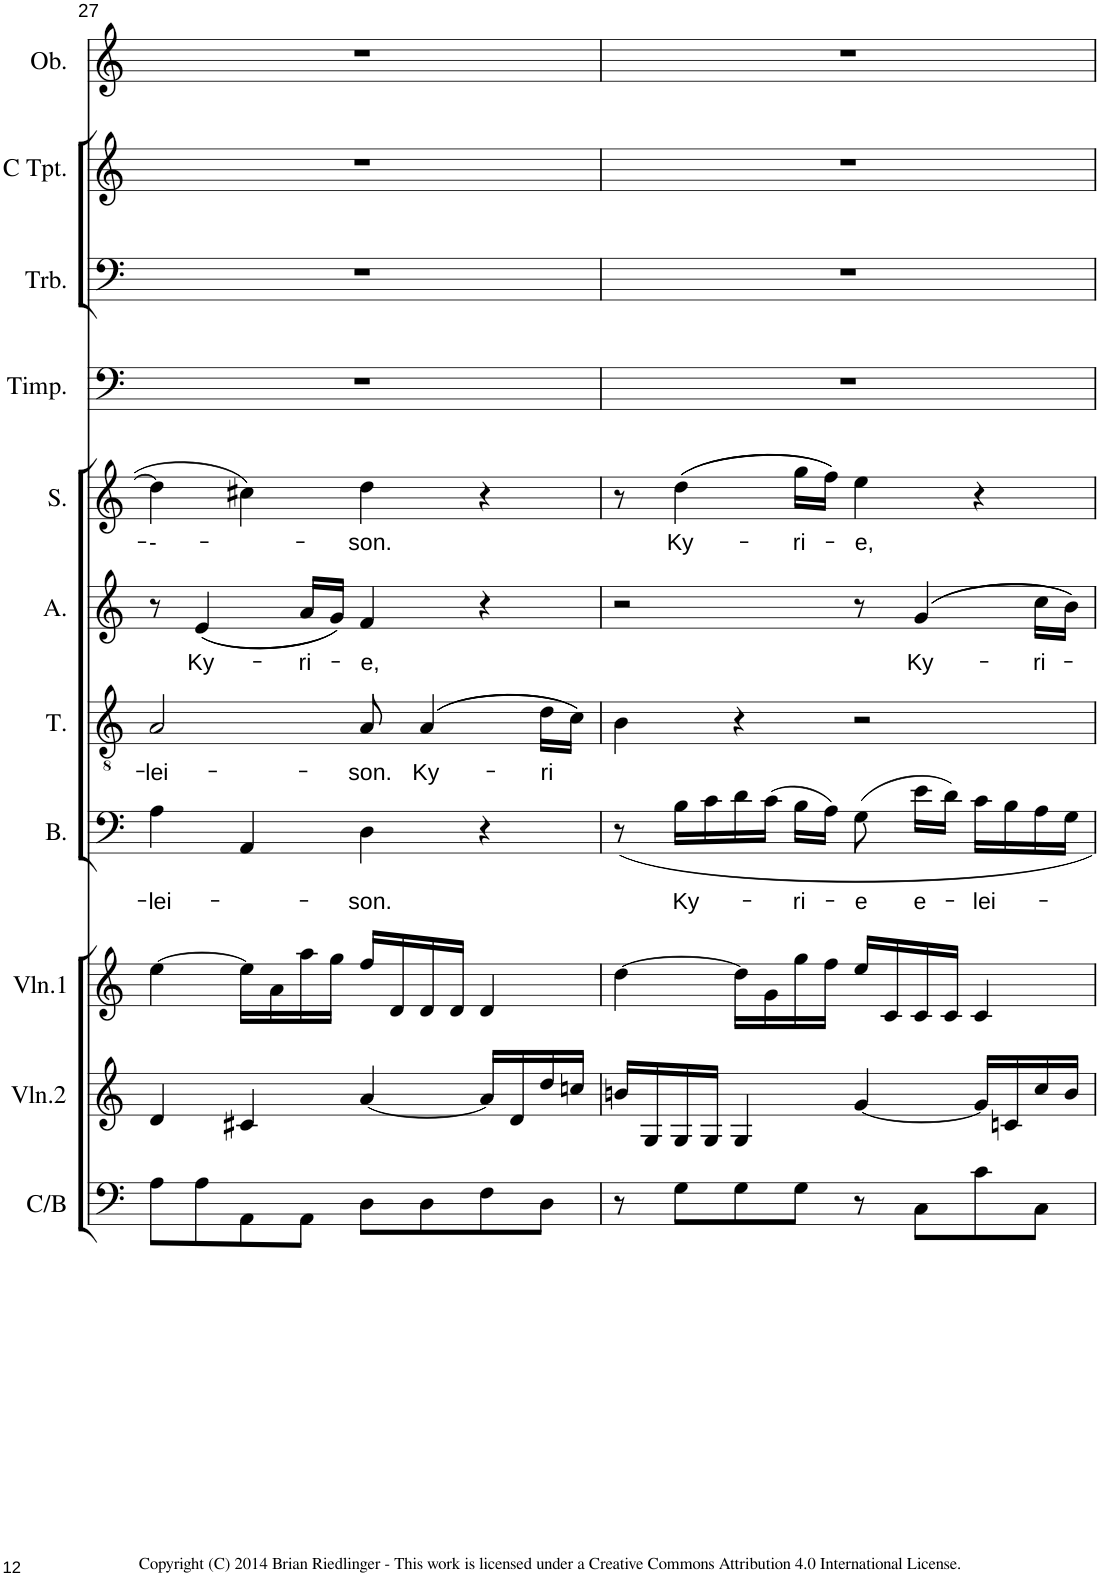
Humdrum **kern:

**kern	**kern	**kern	**kern	**text	**kern	**text	**kern	**text	**kern	**text	**kern	**kern	**kern	**kern
*part11	*part10	*part9	*part8	*part8	*part7	*part7	*part6	*part6	*part5	*part5	*part4	*part3	*part2	*part1
*staff11	*staff10	*staff9	*staff8	*staff8	*staff7	*staff7	*staff6	*staff6	*staff5	*staff5	*staff4	*staff3	*staff2	*staff1
*I"Cello/Bass	*I"Violin 2	*I"Violin 1	*I"Bass	*	*I"Tenor	*	*I"Alto	*	*I"Soprano	*	*I"Timpani	*I"Trombone	*I"C Trumpet	*I"Oboe
*I'C/B	*I'Vln.2	*I'Vln.1	*I'B.	*	*I'T.	*	*I'A.	*	*I'S.	*	*I'Timp.	*I'Trb.	*I'C Tpt.	*I'Ob.
!!LO:PB:g=z
*clefF4	*clefG2	*clefG2	*clefF4	*	*clefGv2	*	*clefG2	*	*clefG2	*	*clefF4	*clefF4	*clefG2	*clefG2
*k[]	*k[]	*k[]	*k[]	*	*k[]	*	*k[]	*	*k[]	*	*k[]	*k[]	*k[]	*k[]
*M4/4	*M4/4	*M4/4	*M4/4	*	*M4/4	*	*M4/4	*	*M4/4	*	*M4/4	*M4/4	*M4/4	*M4/4
*met(c)	*met(c)	*met(c)	*met(c)	*	*met(c)	*	*met(c)	*	*met(c)	*	*met(c)	*met(c)	*met(c)	*met(c)
=27	=27	=27	=27	=27	=27	=27	=27	=27	=27	=27	=27	=27	=27	=27
!	!	!	!	!LO:LY:b	!	!LO:LY:b	!	!	!	!LO:LY:b	!	!	!	!
8A\L	4d/	[4ee\	4A\	-lei-	2A/	-lei-	8r	.	4dd\]	---	1r	1r	1r	1r
!	!	!	!	!	!	!	!	!LO:LY:b	!	!	!	!	!	!
8A\	.	.	.	.	.	.	((4e/	Ky-	.	.	.	.	.	.
8AA\	4c#X/	16ee\LL]	4AA/	.	.	.	.	.	4cc#X\	.	.	.	.	.
.	.	16a\	.	.	.	.	.	.	.	.	.	.	.	.
!	!	!	!	!	!	!	!	!LO:LY:b	!	!	!	!	!	!
8AA\J	.	16aa\	.	.	.	.	16a/LL	-ri-	.	.	.	.	.	.
.	.	16gg\JJ	.	.	.	.	16g/JJ))	.	.	.	.	.	.	.
!	!	!	!	!LO:LY:b	!	!LO:LY:b	!	!LO:LY:b	!	!LO:LY:b	!	!	!	!
8D\L	[4a/	16ff/LL	4D\	-son.	8A/	-son.	4f/	-e,	4dd\	-son.	.	.	.	.
.	.	16d/	.	.	.	.	.	.	.	.	.	.	.	.
!	!	!	!	!	!	!LO:LY:b	!	!	!	!	!	!	!	!
8D\	.	16d/	.	.	((4A/	Ky-	.	.	.	.	.	.	.	.
.	.	16d/JJ	.	.	.	.	.	.	.	.	.	.	.	.
8F\	16a/LL]	4d/	4r	.	.	.	4r	.	4r	.	.	.	.	.
.	16d/	.	.	.	.	.	.	.	.	.	.	.	.	.
!	!	!	!	!	!	!LO:LY:b	!	!	!	!	!	!	!	!
8D\J	16dd/	.	.	.	16d\LL	-ri	.	.	.	.	.	.	.	.
.	16ccn/JJ	.	.	.	16c\JJ))	.	.	.	.	.	.	.	.	.
=28	=28	=28	=28	=28	=28	=28	=28	=28	=28	=28	=28	=28	=28	=28
8r	16bn/LL	[4dd\	8r	.	4B\	.	2r	.	8r	.	1r	1r	1r	1r
.	16G/	.	.	.	.	.	.	.	.	.	.	.	.	.
!	!	!	!	!LO:LY:b	!	!	!	!	!	!LO:LY:b	!	!	!	!
8G\L	16G/	.	16B\LL	Ky-	.	.	.	.	((4dd\	Ky-	.	.	.	.
.	16G/JJ	.	16c\	.	.	.	.	.	.	.	.	.	.	.
8G\	4G/	16dd\LL]	16d\	.	4r	.	.	.	.	.	.	.	.	.
.	.	16g\	(16c\JJ	.	.	.	.	.	.	.	.	.	.	.
!	!	!	!	!LO:LY:b	!	!	!	!	!	!LO:LY:b	!	!	!	!
8G\J	.	16gg\	16B\LL	-ri-	.	.	.	.	16gg\LL	-ri-	.	.	.	.
.	.	16ff\JJ	16A\JJ)	.	.	.	.	.	16ff\JJ))	.	.	.	.	.
!	!	!	!	!LO:LY:b	!	!	!	!	!	!LO:LY:b	!	!	!	!
8r	[4g/	16ee/LL	(8G\	-e	2r	.	8r	.	4ee\	-e,	.	.	.	.
.	.	16c/	.	.	.	.	.	.	.	.	.	.	.	.
!	!	!	!	!LO:LY:b	!	!	!	!LO:LY:b	!	!	!	!	!	!
8C\L	.	16c/	16e\LL	e-	.	.	((4g/	Ky-	.	.	.	.	.	.
.	.	16c/JJ	16d\JJ)	.	.	.	.	.	.	.	.	.	.	.
!	!	!	!	!LO:LY:b	!	!	!	!	!	!	!	!	!	!
8c\	16g/LL]	4c/	16c\LL	-lei-	.	.	.	.	4r	.	.	.	.	.
.	16cn/	.	16B\	.	.	.	.	.	.	.	.	.	.	.
!	!	!	!	!	!	!	!	!LO:LY:b	!	!	!	!	!	!
8C\J	16cc/	.	16A\	.	.	.	16cc\LL	-ri-	.	.	.	.	.	.
.	16b/JJ	.	16G\JJ	.	.	.	16b\JJ))	.	.	.	.	.	.	.
=	=	=	=	=	=	=	=	=	=	=	=	=	=	=
*-	*-	*-	*-	*-	*-	*-	*-	*-	*-	*-	*-	*-	*-	*-
